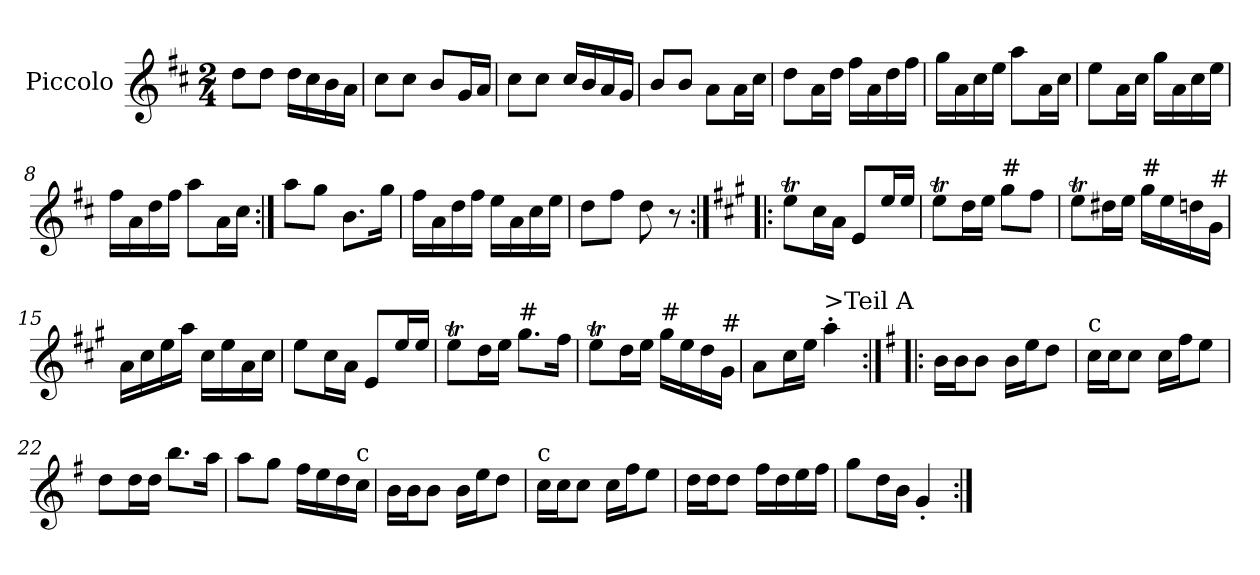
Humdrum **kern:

**kern
*part1
*staff1
*I"Piccolo
*I'Picc
*clefG2
*ITrd-7c-12
*k[f#c#]
*D:
*M2/4
=1
8ddd\L
8ddd\J
16ddd\LL
16ccc#\
16bb\
16aa\JJ
=2
8ccc#\L
8ccc#\J
8bb/L
16gg/L
16aa/JJ
=3
8ccc#\L
8ccc#\J
16ccc#/LL
16bb/
16aa/
16gg/JJ
=4
8bb/L
8bb/J
8aa\L
16aa\L
16ccc#\JJ
=5
8ddd\L
16aa\L
16ddd\JJ
16fff#\LL
16aa\
16ddd\
16fff#\JJ
=6
16ggg\LL
16aa\
16ccc#\
16eee\JJ
8aaa\L
16aa\L
16ccc#\JJ
=7
8eee\L
16aa\L
16ccc#\JJ
16ggg\LL
16aa\
16ccc#\
16eee\JJ
!!LO:LB:g=z
=8
16fff#\LL
16aa\
16ddd\
16fff#\JJ
8aaa\L
16aa\L
16ccc#\JJ
=9:|!
8aaa\L
8ggg\J
8.bb\L
16ggg\Jk
=10
16fff#\LL
16aa\
16ddd\
16fff#\JJ
16eee\LL
16aa\
16ccc#\
16eee\JJ
=11
8ddd\L
8fff#\J
8ddd\
8r
=12:|!|:
*k[f#c#g#]
*A:
8eeeT\L
16ccc#\L
16aa\JJ
8ee/L
16eee/L
16eee/JJ
=13
8eeeT\L
16ddd\L
16eee\JJ
!LO:TX:a:t=#
8ggg#\L
8fff#\J
=14
8eeeT\L
16ddd#X\L
16eee\JJ
!LO:TX:a:t=#
16ggg#\LL
16eee\
16dddn\
!LO:TX:a:t=#
16gg#\JJ
!!LO:LB:g=z
=15
16aa\LL
16ccc#\
16eee\
16aaa\JJ
16ccc#\LL
16eee\
16aa\
16ccc#\JJ
=16
8eee\L
16ccc#\L
16aa\JJ
8ee/L
16eee/L
16eee/JJ
=17
8eeeT\L
16ddd\L
16eee\JJ
!LO:TX:a:t=#
8.ggg#\L
16fff#\Jk
=18
8eeeT\L
16ddd\L
16eee\JJ
!LO:TX:a:t=#
16ggg#\LL
16eee\
16ddd\
!LO:TX:a:t=#
16gg#\JJ
=19
8aa\L
16ccc#\L
16eee\JJ
!LO:TX:a:t=>Teil A
4aaa'\
=20:|!|:
*k[f#]
*G:
16bb\LL
16bb\J
8bb\J
16bb\LL
16eee\J
8ddd\J
=21
!LO:TX:a:t=c
16ccc\LL
16ccc\J
8ccc\J
16ccc\LL
16fff#\J
8eee\J
!!LO:LB:g=z
=22
8ddd\L
16ddd\L
16ddd\JJ
8.bbb\L
16aaa\Jk
=23
8aaa\L
8ggg\J
16fff#\LL
16eee\
16ddd\
!LO:TX:a:t=c
16ccc\JJ
=24
16bb\LL
16bb\J
8bb\J
16bb\LL
16eee\J
8ddd\J
=25
!LO:TX:a:t=c
16ccc\LL
16ccc\J
8ccc\J
16ccc\LL
16fff#\J
8eee\J
=26
16ddd\LL
16ddd\J
8ddd\J
16fff#\LL
16ddd\
16eee\
16fff#\JJ
=27
8ggg\L
16ddd\L
16bb\JJ
4gg'/
=:|!
*-
